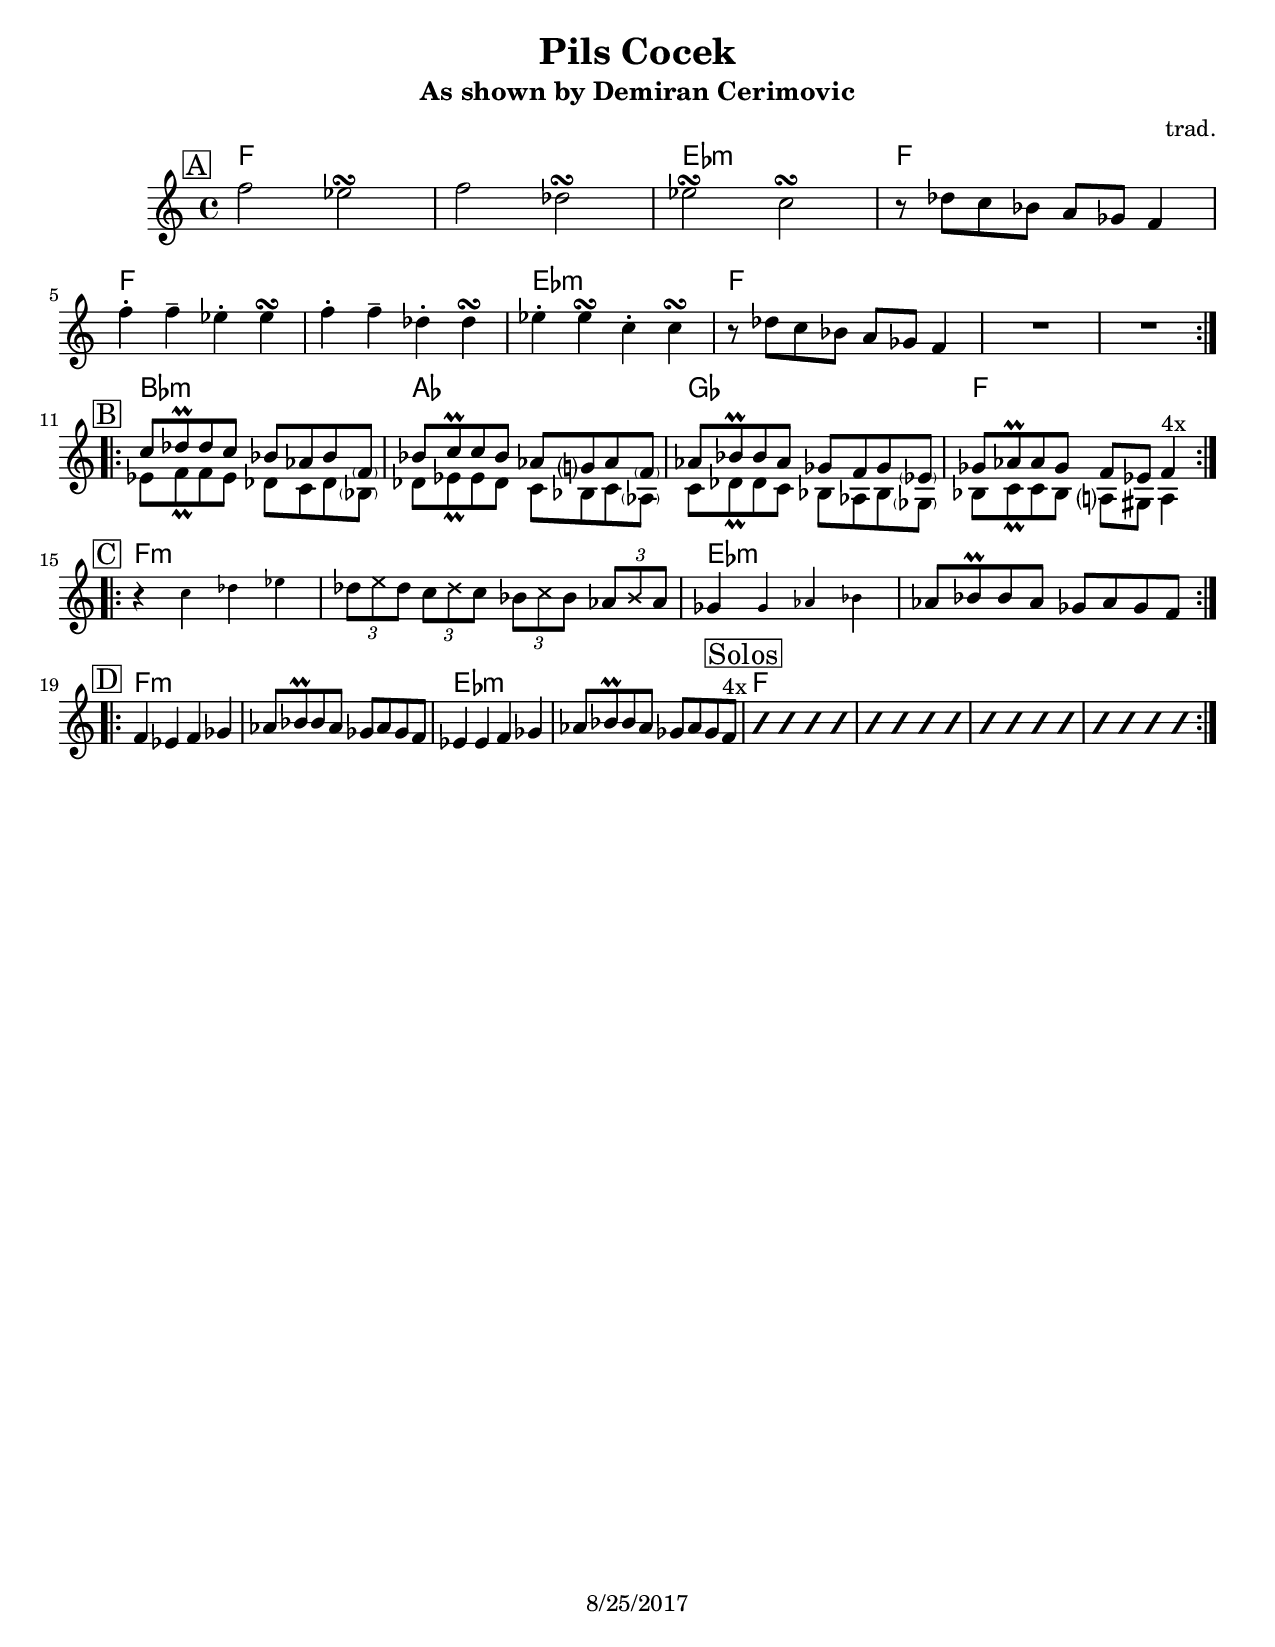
\version "2.18.2"

\header {
	title = "Pils Cocek"
	subtitle = "As shown by Demiran Cerimovic"
	composer = "trad."
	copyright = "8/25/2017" %date of latest edits
}
\paper {
  #(set-paper-size "letter")
  }


slash = {
	\override NoteHead #'style = #'slash
	\override Stem #'transparent = ##t
}

noslash = {
	\revert NoteHead #'style
	\revert Stem #'transparent
}

test = { \relative c' { \tempo 4 = 80 \set Score.markFormatter = #format-mark-box-letters
	\repeat volta 2 {
	}
}
}

	
melody = { \relative c'' { \set Score.markFormatter = #format-mark-box-letters 

	\mark \markup { \box "A" }
	\repeat volta 2 {
		f2 ees\turn | f des\turn | ees\turn c\turn | r8 des c bes a ges f4 | \break
		f'4-. f-- ees-. ees\turn | f-. f-- des-. des\turn |
		ees-. ees\turn c-. c\turn | r8 des c bes a ges f4 |
		R1*2 | \break
		}
	
	\mark \markup { \box "B" }
	\repeat volta 4 {
	<<
		{
		c'8 des\prall des c bes aes bes \parenthesize f |
		bes8 c\prall c bes aes g? aes \parenthesize f |
		aes8 bes\prall bes aes ges f ges \parenthesize ees |
		ges8 aes\prall aes ges f ees f4^\markup { "4x" } | \break
		}
		\\
		{
			ees8 f\prall f ees des c des \parenthesize bes |
			des ees\prall ees des c bes c \parenthesize aes |
			c des\prall des c bes aes bes \parenthesize ges |
			bes8 c\prall c bes a? gis a4 |
		}
	>>
	}

	\mark \markup { \box "C" }
	\repeat volta 2 {
		r4 \teeny c' des ees \normalsize|
		\times 2/3 { des8 \xNote e des }	\times 2/3 { c8 \xNote des c }	
		\times 2/3 { bes \xNote c bes }	\times 2/3 { aes \xNote bes aes }	|
		ges4 \teeny ges aes bes \normalsize |
		aes8 bes\prall bes aes ges aes ges f | \break
	}

	\mark \markup { \box "D" }
	\repeat volta 4 {
		f4 ees f ges |
		aes8 bes\prall bes aes ges aes ges f | 
		ees4 ees f ges |
		aes8 bes\prall bes aes ges aes ges f^\markup { "4x" } | 

	\mark \markup { \box "Solos" }
	\slash b4 b b b | b b b b | b b b b | b b b b |

	}

}
}

midbrass = { \relative c { \set Score.markFormatter = #format-mark-box-letters 

	\mark \markup { \box "Intro" }
	\repeat volta 2 {
	}

	\mark \markup { \box "A" }
	\repeat volta 2 {
		}
		\alternative {
		}

}
}

		
changes = { \chordmode { 
		
% A
f1 | f | ees:min | f |
f1 | f | ees:min | f |
f1 | f |

% B
bes1:min | aes | ges | f |

% C
f1:min | f:min | ees:min | ees:min |

% D
f1:min | f:min | ees:min | ees:min |

% solos
f | f | f | f |

}
}


\book {
	\score { 
	  <<
	    \new ChordNames {
		\set chordChanges = ##t
		\changes
	    }
	    \new Staff { \clef treble
		\melody
	    }
	  >>
	}
}
%{
\book {
	\bookOutputSuffix "midbrass"
	\score { 
	  <<
	    \new ChordNames {
		\set chordChanges = ##t
		\changes
	    }
	    \new Staff { \clef bass 
		\midbrass
	    }
	  >>
	}
%	%Form
%	\markup { \box \column {
%	\line { " " }
%	\line { \bold " Form: " }
%	\line { " " }
%	}}
}
%{
\book {
	\score {
	  <<
		\new Staff {
		  \set Staff.midiInstrument = #"trumpet" \unfoldRepeats
			\melody
		}
		\new Staff {
		  \set Staff.midiInstrument = #"trumpet" \unfoldRepeats
			\midbrass
		}
	  >>
		\midi { }
	}
}
\book {
	\score {
	  <<
		\new Staff {
		  \set Staff.midiInstrument = #"trumpet" \unfoldRepeats
			\test
		}
	  >>
		\midi { }
	}
}
%}
